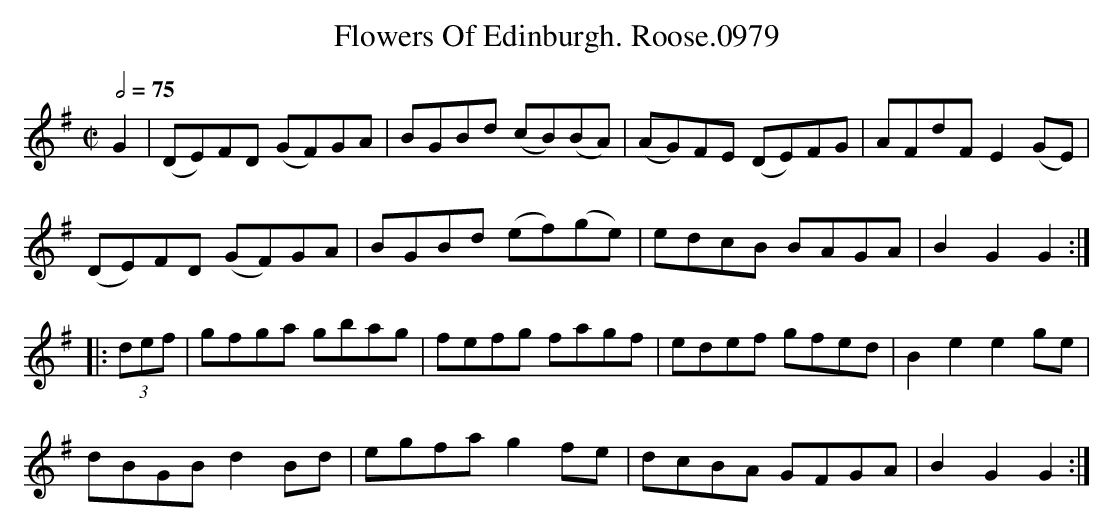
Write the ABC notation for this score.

X:1
T:Flowers Of Edinburgh. Roose.0979
M:C|
L:1/8
Q:2/4=75
K:G
G2 | (DE)FD (GF)GA | BGBd (cB)(BA) | (AG)FE (DE)FG | AFdF E2(GE) |
(DE)FD (GF)GA | BGBd (ef)(ge) | edcB BAGA | B2G2 G2 :|
|: (3def | gfga gbag | fefg fagf | edef gfed | B2e2 e2ge |
dBGB d2Bd | egfa g2fe | dcBA GFGA | B2G2 G2 :|
